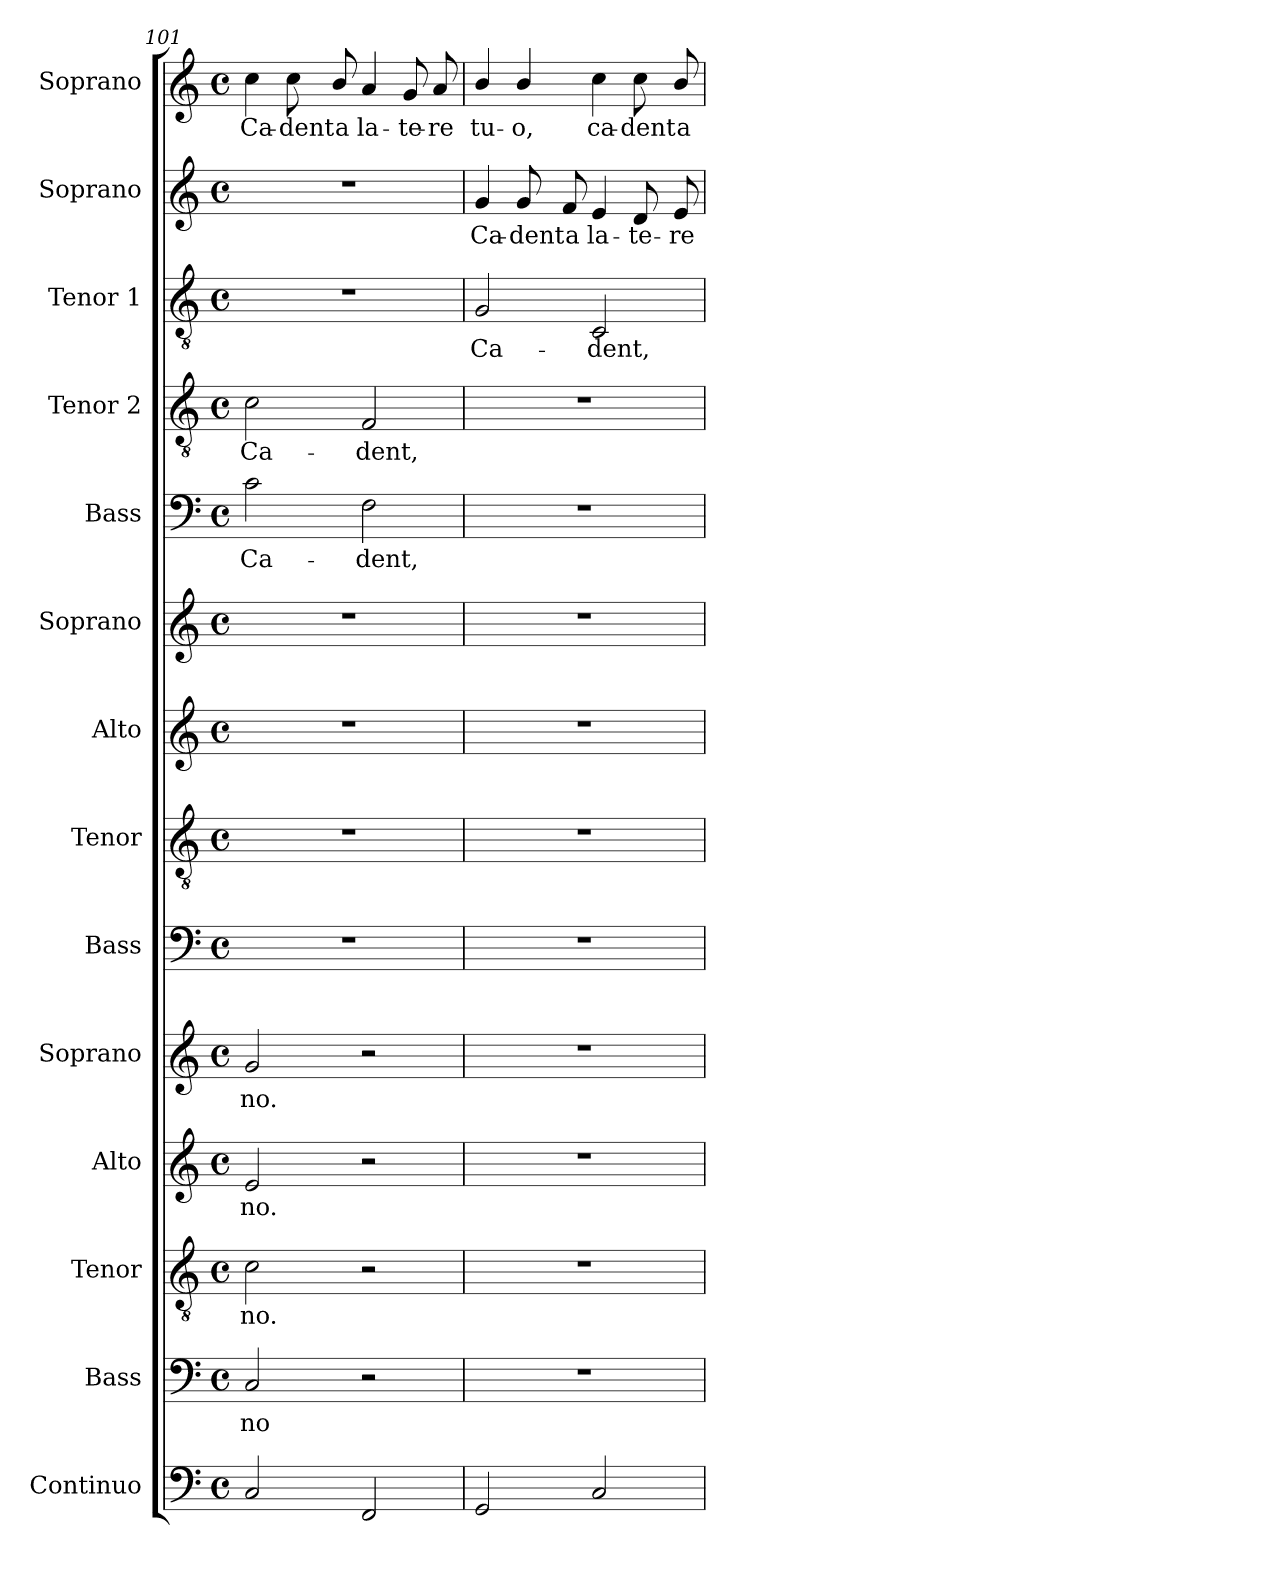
**kern	**kern	**text	**kern	**text	**kern	**text	**kern	**text	**kern	**kern	**kern	**kern	**kern	**text	**kern	**text	**kern	**text	**kern	**text	**kern	**text
*part14	*part13	*part13	*part12	*part12	*part11	*part11	*part10	*part10	*part9	*part8	*part7	*part6	*part5	*part5	*part4	*part4	*part3	*part3	*part2	*part2	*part1	*part1
*staff14	*staff13	*staff13	*staff12	*staff12	*staff11	*staff11	*staff10	*staff10	*staff9	*staff8	*staff7	*staff6	*staff5	*staff5	*staff4	*staff4	*staff3	*staff3	*staff2	*staff2	*staff1	*staff1
*I"Continuo	*I"Bass	*	*I"Tenor	*	*I"Alto	*	*I"Soprano	*	*I"Bass	*I"Tenor	*I"Alto	*I"Soprano	*I"Bass	*	*I"Tenor 2	*	*I"Tenor 1	*	*I"Soprano	*	*I"Soprano	*
*I'Cont.	*I'B.	*	*I'T.	*	*I'A.	*	*I'S.	*	*I'B.	*I'T.	*I'A.	*I'S.	*I'B.	*	*I'T2.	*	*I'T1.	*	*I'S.	*	*I'S.	*
!!LO:PB:g=z
*clefF4	*clefF4	*	*clefGv2	*	*clefG2	*	*clefG2	*	*clefF4	*clefGv2	*clefG2	*clefG2	*clefF4	*	*clefGv2	*	*clefGv2	*	*clefG2	*	*clefG2	*
*	*	*	*ITrd7c12	*	*	*	*	*	*	*ITrd7c12	*	*	*	*	*ITrd7c12	*	*ITrd7c12	*	*	*	*	*
*k[]	*k[]	*	*k[]	*	*k[]	*	*k[]	*	*k[]	*k[]	*k[]	*k[]	*k[]	*	*k[]	*	*k[]	*	*k[]	*	*k[]	*
*C:	*C:	*	*C:	*	*C:	*	*C:	*	*C:	*C:	*C:	*C:	*C:	*	*C:	*	*C:	*	*C:	*	*C:	*
*M4/4	*M4/4	*	*M4/4	*	*M4/4	*	*M4/4	*	*M4/4	*M4/4	*M4/4	*M4/4	*M4/4	*	*M4/4	*	*M4/4	*	*M4/4	*	*M4/4	*
*met(c)	*met(c)	*	*met(c)	*	*met(c)	*	*met(c)	*	*met(c)	*met(c)	*met(c)	*met(c)	*met(c)	*	*met(c)	*	*met(c)	*	*met(c)	*	*met(c)	*
=101	=101	=101	=101	=101	=101	=101	=101	=101	=101	=101	=101	=101	=101	=101	=101	=101	=101	=101	=101	=101	=101	=101
!	!	!LO:LY:b:color=#000000	!	!	!	!	!	!	!	!	!	!	!	!	!	!	!	!	!	!	!	!
!	!	!	!	!LO:LY:b:color=#000000	!	!	!	!	!	!	!	!	!	!	!	!	!	!	!	!	!	!
!	!	!	!	!	!	!LO:LY:b:color=#000000	!	!	!	!	!	!	!	!	!	!	!	!	!	!	!	!
!	!	!	!	!	!	!	!	!LO:LY:b:color=#000000	!	!	!	!	!	!	!	!	!	!	!	!	!	!
!	!	!	!	!	!	!	!	!	!	!	!	!	!	!LO:LY:b:color=#000000	!	!	!	!	!	!	!	!
!	!	!	!	!	!	!	!	!	!	!	!	!	!	!	!	!LO:LY:b:color=#000000	!	!	!	!	!	!
!	!	!	!	!	!	!	!	!	!	!	!	!	!	!	!	!	!	!	!	!	!	!LO:LY:b:color=#000000
2Ci/	2Ci/	-no	2Ci\	-no.	2ei/	-no.	2gi/	-no.	1r	1r	1r	1r	2ci\	Ca-	2Ci\	Ca-	1r	.	1r	.	4cci\	Ca-
!	!	!	!	!	!	!	!	!	!	!	!	!	!	!	!	!	!	!	!	!	!	!LO:LY:b:color=#000000
.	.	.	.	.	.	.	.	.	.	.	.	.	.	.	.	.	.	.	.	.	8cci\	-dent
!	!	!	!	!	!	!	!	!	!	!	!	!	!	!	!	!	!	!	!	!	!	!LO:LY:b:color=#000000
.	.	.	.	.	.	.	.	.	.	.	.	.	.	.	.	.	.	.	.	.	8bi/	a
!	!	!	!	!	!	!	!	!	!	!	!	!	!	!LO:LY:b:color=#000000	!	!	!	!	!	!	!	!
!	!	!	!	!	!	!	!	!	!	!	!	!	!	!	!	!LO:LY:b:color=#000000	!	!	!	!	!	!
!	!	!	!	!	!	!	!	!	!	!	!	!	!	!	!	!	!	!	!	!	!	!LO:LY:b:color=#000000
2FFi/	2r	.	2r	.	2r	.	2r	.	.	.	.	.	2Fi\	-dent,	2FFi/	-dent,	.	.	.	.	4ai/	la-
!	!	!	!	!	!	!	!	!	!	!	!	!	!	!	!	!	!	!	!	!	!	!LO:LY:b:color=#000000
.	.	.	.	.	.	.	.	.	.	.	.	.	.	.	.	.	.	.	.	.	8gi/	-te-
!	!	!	!	!	!	!	!	!	!	!	!	!	!	!	!	!	!	!	!	!	!	!LO:LY:b:color=#000000
.	.	.	.	.	.	.	.	.	.	.	.	.	.	.	.	.	.	.	.	.	8ai/	-re
=102	=102	=102	=102	=102	=102	=102	=102	=102	=102	=102	=102	=102	=102	=102	=102	=102	=102	=102	=102	=102	=102	=102
!	!	!	!	!	!	!	!	!	!	!	!	!	!	!	!	!	!	!LO:LY:b:color=#000000	!	!	!	!
!	!	!	!	!	!	!	!	!	!	!	!	!	!	!	!	!	!	!	!	!LO:LY:b:color=#000000	!	!
!	!	!	!	!	!	!	!	!	!	!	!	!	!	!	!	!	!	!	!	!	!	!LO:LY:b:color=#000000
2GGi/	1r	.	1r	.	1r	.	1r	.	1r	1r	1r	1r	1r	.	1r	.	2GGi/	Ca-	4gi/	Ca-	4bi/	tu-
!	!	!	!	!	!	!	!	!	!	!	!	!	!	!	!	!	!	!	!	!LO:LY:b:color=#000000	!	!
!	!	!	!	!	!	!	!	!	!	!	!	!	!	!	!	!	!	!	!	!	!	!LO:LY:b:color=#000000
.	.	.	.	.	.	.	.	.	.	.	.	.	.	.	.	.	.	.	8gi/	-dent	4bi/	-o,
!	!	!	!	!	!	!	!	!	!	!	!	!	!	!	!	!	!	!	!	!LO:LY:b:color=#000000	!	!
.	.	.	.	.	.	.	.	.	.	.	.	.	.	.	.	.	.	.	8fi/	a	.	.
!	!	!	!	!	!	!	!	!	!	!	!	!	!	!	!	!	!	!LO:LY:b:color=#000000	!	!	!	!
!	!	!	!	!	!	!	!	!	!	!	!	!	!	!	!	!	!	!	!	!LO:LY:b:color=#000000	!	!
!	!	!	!	!	!	!	!	!	!	!	!	!	!	!	!	!	!	!	!	!	!	!LO:LY:b:color=#000000
2Ci/	.	.	.	.	.	.	.	.	.	.	.	.	.	.	.	.	2CCi/	-dent,	4ei/	la-	4cci\	ca-
!	!	!	!	!	!	!	!	!	!	!	!	!	!	!	!	!	!	!	!	!LO:LY:b:color=#000000	!	!
!	!	!	!	!	!	!	!	!	!	!	!	!	!	!	!	!	!	!	!	!	!	!LO:LY:b:color=#000000
.	.	.	.	.	.	.	.	.	.	.	.	.	.	.	.	.	.	.	8di/	-te-	8cci\	-dent
!	!	!	!	!	!	!	!	!	!	!	!	!	!	!	!	!	!	!	!	!LO:LY:b:color=#000000	!	!
!	!	!	!	!	!	!	!	!	!	!	!	!	!	!	!	!	!	!	!	!	!	!LO:LY:b:color=#000000
.	.	.	.	.	.	.	.	.	.	.	.	.	.	.	.	.	.	.	8ei/	-re	8bi/	a
=	=	=	=	=	=	=	=	=	=	=	=	=	=	=	=	=	=	=	=	=	=	=
*-	*-	*-	*-	*-	*-	*-	*-	*-	*-	*-	*-	*-	*-	*-	*-	*-	*-	*-	*-	*-	*-	*-
